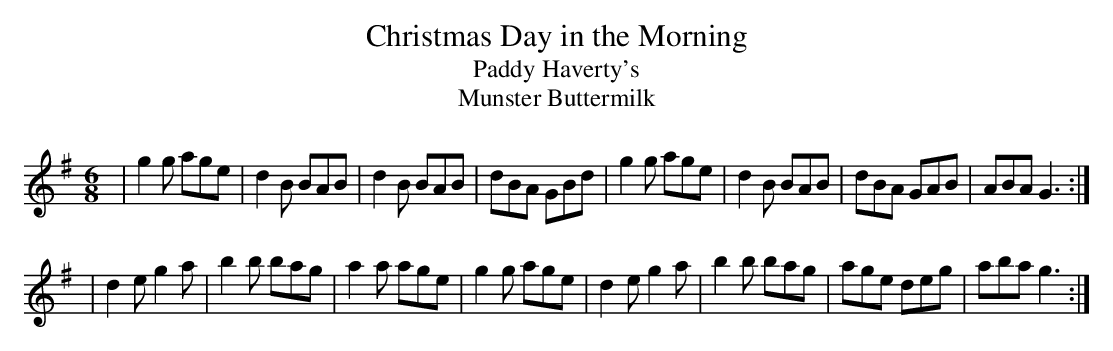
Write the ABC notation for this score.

X:1
T:Christmas Day in the Morning
T:Paddy Haverty's
T:Munster Buttermilk
M:6/8
K:G
|g2g age|d2 B BAB|d2 B BAB|dBA GBd|\
g2g age|d2 B BAB|dBA GAB|ABA G3:|
|d2 e g2 a|b2 b bag|a2a age|g2 g age|\
d2 e g2a|b2 b bag|age deg|aba g3:|
